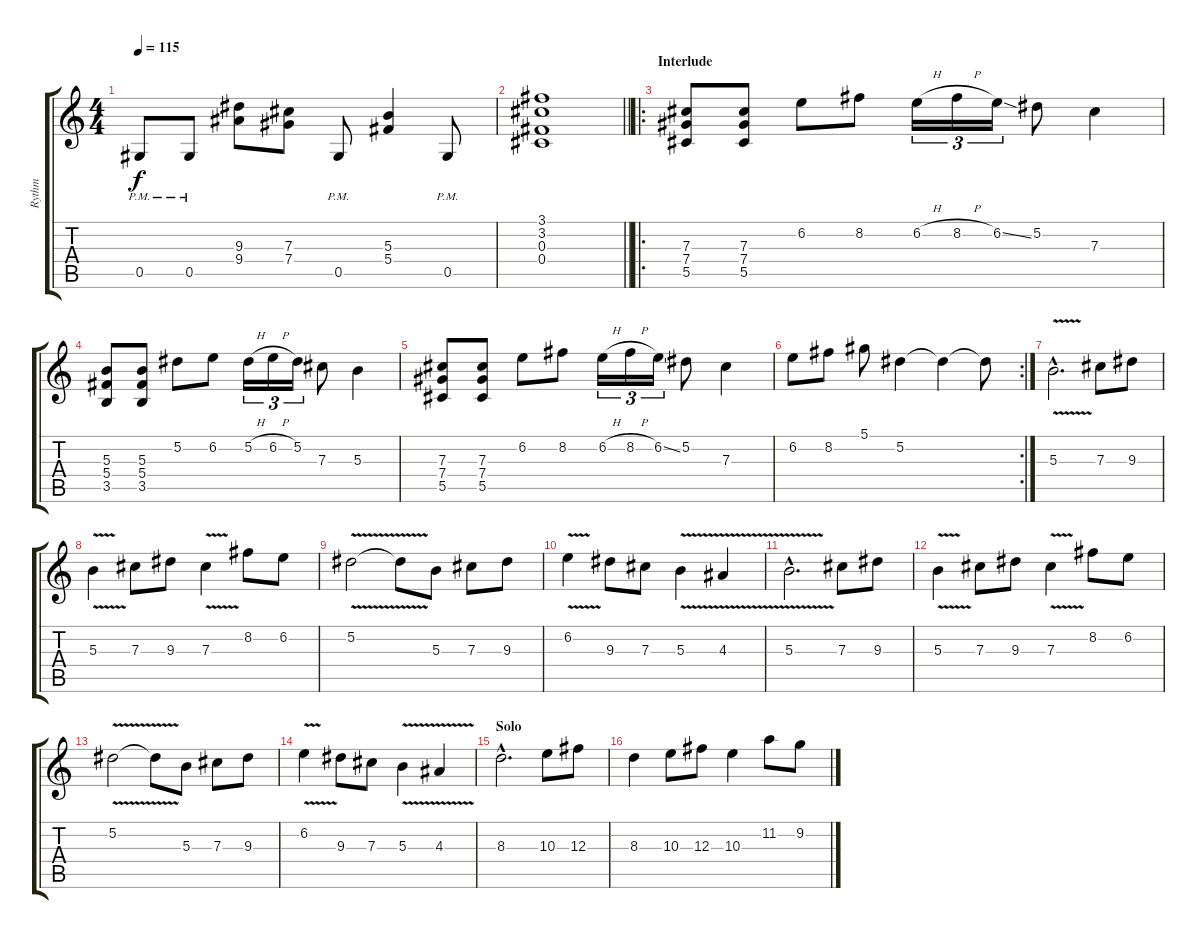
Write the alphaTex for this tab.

\track ("Rythm" "Rythm") {instrument distortionguitar}
\staff {score tabs}
\tuning (Eb4 Bb3 Gb3 Db3 Ab2 Eb2) {hide}
\ts (4 4)
\tempo 115
\clef g2
\ks c
0.5{pm}.8{dy f} 0.5{pm}.8 (9.3 9.4).8 (7.3 7.4).8 0.5{pm}.8 (5.3 5.4).4 0.5{pm}.8 |
\barLineRight lightlight
(3.1 3.2 0.3 0.4).1 |
\ro
\section ("" "Interlude")
(7.3 7.4 5.5).8 (7.3 7.4 5.5).8 6.2.8 8.2.8 6.2{h}.16{tu (3 2)} 8.2{h}.16{tu (3 2)} 6.2{ss}.16{tu (3 2)} 5.2.8 7.3.4 |
(5.3 5.4 3.5).8 (5.3 5.4 3.5).8 5.2.8 6.2.8 5.2{h}.16{tu (3 2)} 6.2{h}.16{tu (3 2)} 5.2.16{tu (3 2)} 7.3.8 5.3.4 |
(7.3 7.4 5.5).8 (7.3 7.4 5.5).8 6.2.8 8.2.8 6.2{h}.16{tu (3 2)} 8.2{h}.16{tu (3 2)} 6.2{ss}.16{tu (3 2)} 5.2.8 7.3.4 |
\rc 2
6.2.8 8.2.8 5.1.8 5.2.4 5.2{t}.4 5.2{t}.8 |
5.3{v hac}.2{d} 7.3.8 9.3.8 |
5.3{v}.4 7.3.8 9.3.8 7.3{v}.4 8.2.8 6.2.8 |
5.2{v}.2 5.2{t}.8 5.3.8 7.3.8 9.3.8 |
6.2{v}.4 9.3.8 7.3.8 5.3{v}.4 4.3{v}.4 |
5.3{v hac}.2{d} 7.3.8 9.3.8 |
5.3{v}.4 7.3.8 9.3.8 7.3{v}.4 8.2.8 6.2.8 |
5.2{v}.2 5.2{t}.8 5.3.8 7.3.8 9.3.8 |
6.2{v}.4 9.3.8 7.3.8 5.3{v}.4 4.3{v}.4 |
\section ("" "Solo")
8.3{hac}.2{d} 10.3.8 12.3.8 |
8.3.4 10.3.8 12.3.8 10.3.4 11.2.8 9.2.8
